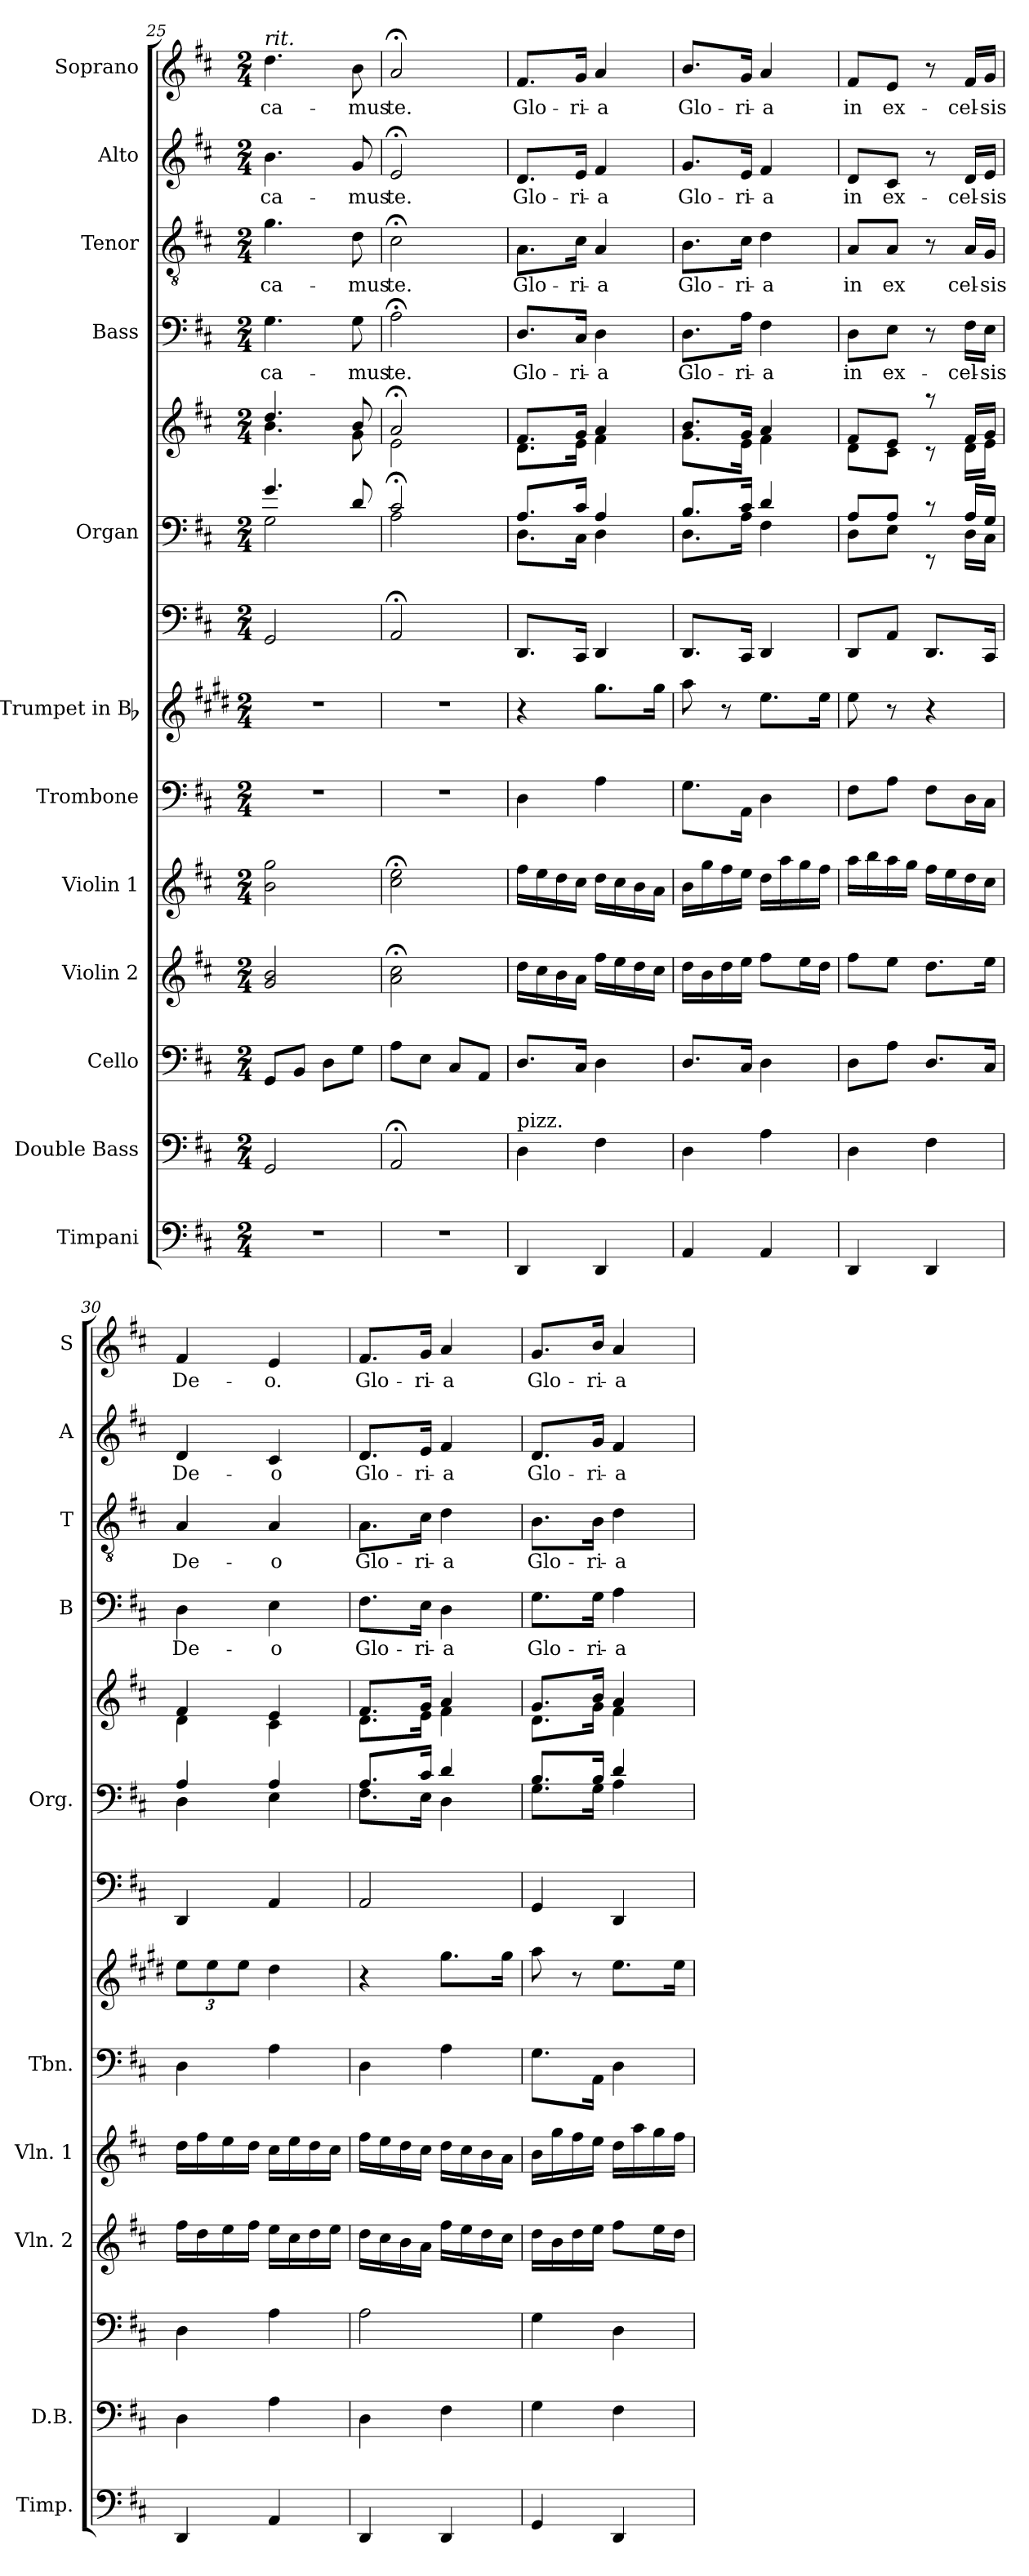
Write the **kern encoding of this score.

**kern	**kern	**kern	**kern	**kern	**kern	**kern	**kern	**kern	**kern	**kern	**text	**kern	**text	**kern	**text	**kern	**text
*part13	*part12	*part11	*part10	*part9	*part8	*part7	*part6	*part5	*part5	*part4	*part4	*part3	*part3	*part2	*part2	*part1	*part1
*staff14	*staff13	*staff12	*staff11	*staff10	*staff9	*staff8	*staff7	*staff6	*staff5	*staff4	*staff4	*staff3	*staff3	*staff2	*staff2	*staff1	*staff1
*I"Timpani	*I"Double Bass	*I"Cello	*I"Violin 2	*I"Violin 1	*I"Trombone	*I"Trumpet in Bb	*	*I"Organ	*	*I"Bass	*	*I"Tenor	*	*I"Alto	*	*I"Soprano	*
*I'Timp.	*I'D.B.	*	*I'Vln. 2	*I'Vln. 1	*I'Tbn.	*	*	*I'Org.	*	*I'B	*	*I'T	*	*I'A	*	*I'S	*
!!LO:PB:g=z
*clefF4	*clefF4	*clefF4	*clefG2	*clefG2	*clefF4	*clefG2	*clefF4	*clefF4	*clefG2	*clefF4	*	*clefGv2	*	*clefG2	*	*clefG2	*
*	*ITrd7c12	*	*	*	*	*ITrd1c2	*	*	*	*	*	*	*	*	*	*	*
*k[f#c#]	*k[f#c#]	*k[f#c#]	*k[f#c#]	*k[f#c#]	*k[f#c#]	*k[f#c#]	*k[f#c#]	*k[f#c#]	*k[f#c#]	*k[f#c#]	*	*k[f#c#]	*	*k[f#c#]	*	*k[f#c#]	*
*D:	*D:	*D:	*D:	*D:	*D:	*D:	*D:	*D:	*D:	*D:	*	*D:	*	*D:	*	*D:	*
*M2/4	*M2/4	*M2/4	*M2/4	*M2/4	*M2/4	*M2/4	*M2/4	*M2/4	*M2/4	*M2/4	*	*M2/4	*	*M2/4	*	*M2/4	*
=25	=25	=25	=25	=25	=25	=25	=25	=25	=25	=25	=25	=25	=25	=25	=25	=25	=25
*	*	*	*	*	*	*	*	*^	*^	*	*	*	*	*	*	*	*
!	!	!	!	!	!	!	!	!	!	!	!	!	!	!	!	!	!	!LO:TX:a:i:t=rit.	!
!	!	!	!	!	!	!	!	!	!	!	!	!	!LO:LY:b	!	!LO:LY:b	!	!LO:LY:b	!	!LO:LY:b
2r	2GGG/	8GG/L	2g/ 2b/	2b\ 2gg\	2r	2r	2GG/	4.g/	2G\	4.dd/	4.b\	4.G\	-ca-	4.g\	-ca-	4.b\	-ca-	4.dd\	-ca-
.	.	8BB/J	.	.	.	.	.	.	.	.	.	.	.	.	.	.	.	.	.
.	.	8D\L	.	.	.	.	.	.	.	.	.	.	.	.	.	.	.	.	.
!	!	!	!	!	!	!	!	!	!	!	!	!	!LO:LY:b	!	!LO:LY:b	!	!LO:LY:b	!	!LO:LY:b
.	.	8G\J	.	.	.	.	.	8d/	.	8b/	8g\	8G\	-mus	8d\	-mus	8g/	-mus	8b\	-mus
=26	=26	=26	=26	=26	=26	=26	=26	=26	=26	=26	=26	=26	=26	=26	=26	=26	=26	=26	=26
!	!	!	!	!	!	!	!	!	!	!	!	!	!LO:LY:b	!	!LO:LY:b	!	!LO:LY:b	!	!LO:LY:b
2r	2AAA;</	8A\L	2a\;< 2cc#\;<	2cc#\;< 2ee\;<	2r	2r	2AA;</	2c#;</	2A\	2a;</	2e\	2A;<\	te.	2c#;<\	te.	2e;</	te.	2a;</	te.
.	.	8E\J	.	.	.	.	.	.	.	.	.	.	.	.	.	.	.	.	.
.	.	8C#/L	.	.	.	.	.	.	.	.	.	.	.	.	.	.	.	.	.
.	.	8AA/J	.	.	.	.	.	.	.	.	.	.	.	.	.	.	.	.	.
=27	=27	=27	=27	=27	=27	=27	=27	=27	=27	=27	=27	=27	=27	=27	=27	=27	=27	=27	=27
!	!LO:TX:a:t=pizz.	!	!	!	!	!	!	!	!	!	!	!	!	!	!	!	!	!	!
!	!	!	!	!	!	!	!	!	!	!	!	!	!LO:LY:b	!	!LO:LY:b	!	!LO:LY:b	!	!LO:LY:b
4DD/	4DD\	8.D/L	16dd\LL	16ff#\LL	4D\	4r	8.DD/L	8.A/L	8.D\L	8.f#/L	8.d\L	8.D/L	Glo-	8.A\L	Glo-	8.d/L	Glo-	8.f#/L	Glo-
.	.	.	16cc#\	16ee\	.	.	.	.	.	.	.	.	.	.	.	.	.	.	.
.	.	.	16b\	16dd\	.	.	.	.	.	.	.	.	.	.	.	.	.	.	.
!	!	!	!	!	!	!	!	!	!	!	!	!	!LO:LY:b	!	!LO:LY:b	!	!LO:LY:b	!	!LO:LY:b
.	.	16C#/Jk	16a\JJ	16cc#\JJ	.	.	16CC#/Jk	16c#/Jk	16C#\Jk	16g/Jk	16e\Jk	16C#/Jk	-ri-	16c#\Jk	-ri-	16e/Jk	-ri-	16g/Jk	-ri-
!	!	!	!	!	!	!	!	!	!	!	!	!	!LO:LY:b	!	!LO:LY:b	!	!LO:LY:b	!	!LO:LY:b
4DD/	4FF#\	4D\	16ff#\LL	16dd\LL	4A\	8.ff#\L	4DD/	4A/	4D\	4a/	4f#\	4D\	-a	4A/	-a	4f#/	-a	4a/	-a
.	.	.	16ee\	16cc#\	.	.	.	.	.	.	.	.	.	.	.	.	.	.	.
.	.	.	16dd\	16b\	.	.	.	.	.	.	.	.	.	.	.	.	.	.	.
.	.	.	16cc#\JJ	16a\JJ	.	16ff#\Jk	.	.	.	.	.	.	.	.	.	.	.	.	.
=28	=28	=28	=28	=28	=28	=28	=28	=28	=28	=28	=28	=28	=28	=28	=28	=28	=28	=28	=28
!	!	!	!	!	!	!	!	!	!	!	!	!	!LO:LY:b	!	!LO:LY:b	!	!LO:LY:b	!	!LO:LY:b
4AA/	4DD\	8.D/L	16dd\LL	16b\LL	8.G\L	8gg\	8.DD/L	8.B/L	8.D\L	8.b/L	8.g\L	8.D\L	Glo-	8.B\L	Glo-	8.g/L	Glo-	8.b/L	Glo-
.	.	.	16b\	16gg\	.	.	.	.	.	.	.	.	.	.	.	.	.	.	.
.	.	.	16dd\	16ff#\	.	8r	.	.	.	.	.	.	.	.	.	.	.	.	.
!	!	!	!	!	!	!	!	!	!	!	!	!	!LO:LY:b	!	!LO:LY:b	!	!LO:LY:b	!	!LO:LY:b
.	.	16C#/Jk	16ee\JJ	16ee\JJ	16AA\Jk	.	16CC#/Jk	16c#/Jk	16A\Jk	16g/Jk	16e\Jk	16A\Jk	-ri-	16c#\Jk	-ri-	16e/Jk	-ri-	16g/Jk	-ri-
!	!	!	!	!	!	!	!	!	!	!	!	!	!LO:LY:b	!	!LO:LY:b	!	!LO:LY:b	!	!LO:LY:b
4AA/	4AA\	4D\	8ff#\L	16dd\LL	4D\	8.dd\L	4DD/	4d/	4F#\	4a/	4f#\	4F#\	-a	4d\	-a	4f#/	-a	4a/	-a
.	.	.	.	16aa\	.	.	.	.	.	.	.	.	.	.	.	.	.	.	.
.	.	.	16ee\L	16gg\	.	.	.	.	.	.	.	.	.	.	.	.	.	.	.
.	.	.	16dd\JJ	16ff#\JJ	.	16dd\Jk	.	.	.	.	.	.	.	.	.	.	.	.	.
=29	=29	=29	=29	=29	=29	=29	=29	=29	=29	=29	=29	=29	=29	=29	=29	=29	=29	=29	=29
!	!	!	!	!	!	!	!	!	!	!	!	!	!LO:LY:b	!	!LO:LY:b	!	!LO:LY:b	!	!LO:LY:b
4DD/	4DD\	8D\L	8ff#\L	16aa\LL	8F#\L	8dd\	8DD/L	8A/L	8D\L	8f#/L	8d\L	8D\L	in	8A/L	in	8d/L	in	8f#/L	in
.	.	.	.	16bb\	.	.	.	.	.	.	.	.	.	.	.	.	.	.	.
!	!	!	!	!	!	!	!	!	!	!	!	!	!LO:LY:b	!	!LO:LY:b	!	!LO:LY:b	!	!LO:LY:b
.	.	8A\J	8ee\J	16aa\	8A\J	8r	8AA/J	8A/J	8E\J	8e/J	8c#\J	8E\J	ex-	8A/J	ex	8c#/J	ex-	8e/J	ex-
.	.	.	.	16gg\JJ	.	.	.	.	.	.	.	.	.	.	.	.	.	.	.
4DD/	4FF#\	8.D/L	8.dd\L	16ff#\LL	8F#\L	4r	8.DD/L	8rc	8rEE	8raa	8rc	8r	.	8r	.	8r	.	8r	.
.	.	.	.	16ee\	.	.	.	.	.	.	.	.	.	.	.	.	.	.	.
!	!	!	!	!	!	!	!	!	!	!	!	!	!LO:LY:b	!	!LO:LY:b	!	!LO:LY:b	!	!LO:LY:b
.	.	.	.	16dd\	16D\L	.	.	16A/LL	16D\LL	16f#/LL	16d\LL	16F#\LL	-cel-	16A/LL	cel-	16d/LL	-cel-	16f#/LL	-cel-
!	!	!	!	!	!	!	!	!	!	!	!	!	!LO:LY:b	!	!LO:LY:b	!	!LO:LY:b	!	!LO:LY:b
.	.	16C#/Jk	16ee\Jk	16cc#\JJ	16C#\JJ	.	16CC#/Jk	16G/JJ	16C#\JJ	16g/JJ	16e\JJ	16E\JJ	-sis	16G/JJ	-sis	16e/JJ	-sis	16g/JJ	-sis
=30	=30	=30	=30	=30	=30	=30	=30	=30	=30	=30	=30	=30	=30	=30	=30	=30	=30	=30	=30
!	!	!	!	!	!	!	!	!	!	!	!	!	!LO:LY:b	!	!LO:LY:b	!	!LO:LY:b	!	!LO:LY:b
4DD/	4DD\	4D\	16ff#\LL	16dd\LL	4D\	12dd\L	4DD/	4A/	4D\	4f#/	4d\	4D\	De-	4A/	De-	4d/	De-	4f#/	De-
.	.	.	16dd\	16ff#\	.	.	.	.	.	.	.	.	.	.	.	.	.	.	.
.	.	.	.	.	.	12dd\	.	.	.	.	.	.	.	.	.	.	.	.	.
.	.	.	16ee\	16ee\	.	.	.	.	.	.	.	.	.	.	.	.	.	.	.
.	.	.	.	.	.	12dd\J	.	.	.	.	.	.	.	.	.	.	.	.	.
.	.	.	16ff#\JJ	16dd\JJ	.	.	.	.	.	.	.	.	.	.	.	.	.	.	.
!	!	!	!	!	!	!	!	!	!	!	!	!	!LO:LY:b	!	!LO:LY:b	!	!LO:LY:b	!	!LO:LY:b
4AA/	4AA\	4A\	16ee\LL	16cc#\LL	4A\	4cc#\	4AA/	4A/	4E\	4e/	4c#\	4E\	-o	4A/	-o	4c#/	-o	4e/	-o.
.	.	.	16cc#\	16ee\	.	.	.	.	.	.	.	.	.	.	.	.	.	.	.
.	.	.	16dd\	16dd\	.	.	.	.	.	.	.	.	.	.	.	.	.	.	.
.	.	.	16ee\JJ	16cc#\JJ	.	.	.	.	.	.	.	.	.	.	.	.	.	.	.
=31	=31	=31	=31	=31	=31	=31	=31	=31	=31	=31	=31	=31	=31	=31	=31	=31	=31	=31	=31
!	!	!	!	!	!	!	!	!	!	!	!	!	!LO:LY:b	!	!LO:LY:b	!	!LO:LY:b	!	!LO:LY:b
4DD/	4DD\	2A\	16dd\LL	16ff#\LL	4D\	4r	2AA/	8.A/L	8.F#\L	8.f#/L	8.d\L	8.F#\L	Glo-	8.A\L	Glo-	8.d/L	Glo-	8.f#/L	Glo-
.	.	.	16cc#\	16ee\	.	.	.	.	.	.	.	.	.	.	.	.	.	.	.
.	.	.	16b\	16dd\	.	.	.	.	.	.	.	.	.	.	.	.	.	.	.
!	!	!	!	!	!	!	!	!	!	!	!	!	!LO:LY:b	!	!LO:LY:b	!	!LO:LY:b	!	!LO:LY:b
.	.	.	16a\JJ	16cc#\JJ	.	.	.	16c#/Jk	16E\Jk	16g/Jk	16e\Jk	16E\Jk	-ri-	16c#\Jk	-ri-	16e/Jk	-ri-	16g/Jk	-ri-
!	!	!	!	!	!	!	!	!	!	!	!	!	!LO:LY:b	!	!LO:LY:b	!	!LO:LY:b	!	!LO:LY:b
4DD/	4FF#\	.	16ff#\LL	16dd\LL	4A\	8.ff#\L	.	4d/	4D\	4a/	4f#\	4D\	-a	4d\	-a	4f#/	-a	4a/	-a
.	.	.	16ee\	16cc#\	.	.	.	.	.	.	.	.	.	.	.	.	.	.	.
.	.	.	16dd\	16b\	.	.	.	.	.	.	.	.	.	.	.	.	.	.	.
.	.	.	16cc#\JJ	16a\JJ	.	16ff#\Jk	.	.	.	.	.	.	.	.	.	.	.	.	.
=32	=32	=32	=32	=32	=32	=32	=32	=32	=32	=32	=32	=32	=32	=32	=32	=32	=32	=32	=32
!	!	!	!	!	!	!	!	!	!	!	!	!	!LO:LY:b	!	!LO:LY:b	!	!LO:LY:b	!	!LO:LY:b
4GG/	4GG\	4G\	16dd\LL	16b\LL	8.G\L	8gg\	4GG/	8.B/L	8.G\L	8.g/L	8.d\L	8.G\L	Glo-	8.B\L	Glo-	8.d/L	Glo-	8.g/L	Glo-
.	.	.	16b\	16gg\	.	.	.	.	.	.	.	.	.	.	.	.	.	.	.
.	.	.	16dd\	16ff#\	.	8r	.	.	.	.	.	.	.	.	.	.	.	.	.
!	!	!	!	!	!	!	!	!	!	!	!	!	!LO:LY:b	!	!LO:LY:b	!	!LO:LY:b	!	!LO:LY:b
.	.	.	16ee\JJ	16ee\JJ	16AA\Jk	.	.	16B/Jk	16G\Jk	16b/Jk	16g\Jk	16G\Jk	-ri-	16B\Jk	-ri-	16g/Jk	-ri-	16b/Jk	-ri-
!	!	!	!	!	!	!	!	!	!	!	!	!	!LO:LY:b	!	!LO:LY:b	!	!LO:LY:b	!	!LO:LY:b
4DD/	4FF#\	4D\	8ff#\L	16dd\LL	4D\	8.dd\L	4DD/	4d/	4A\	4a/	4f#\	4A\	-a	4d\	-a	4f#/	-a	4a/	-a
.	.	.	.	16aa\	.	.	.	.	.	.	.	.	.	.	.	.	.	.	.
.	.	.	16ee\L	16gg\	.	.	.	.	.	.	.	.	.	.	.	.	.	.	.
.	.	.	16dd\JJ	16ff#\JJ	.	16dd\Jk	.	.	.	.	.	.	.	.	.	.	.	.	.
*	*	*	*	*	*	*	*	*v	*v	*	*	*	*	*	*	*	*	*	*
*	*	*	*	*	*	*	*	*	*v	*v	*	*	*	*	*	*	*	*
=	=	=	=	=	=	=	=	=	=	=	=	=	=	=	=	=	=
*-	*-	*-	*-	*-	*-	*-	*-	*-	*-	*-	*-	*-	*-	*-	*-	*-	*-
